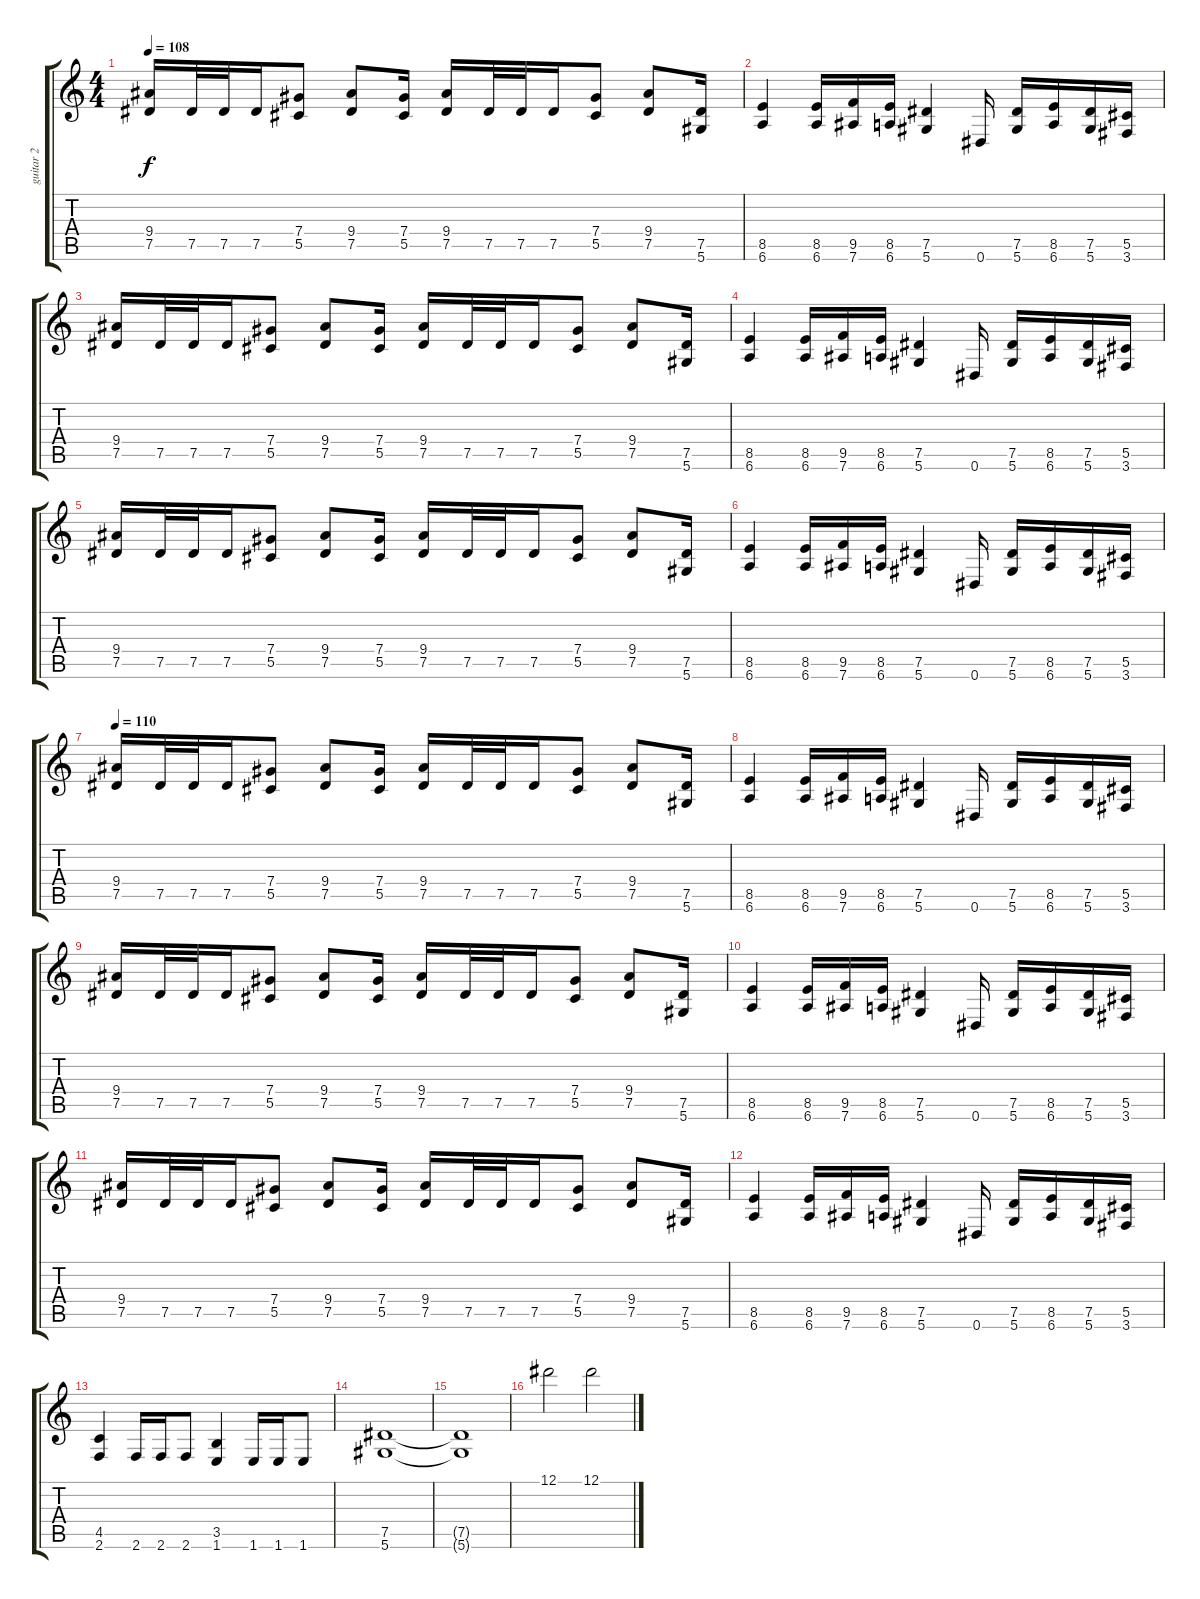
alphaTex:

\track ("guitar 2" "guitar 2") {solo instrument distortionguitar}
\staff {score tabs}
\tuning (Eb4 Bb3 Gb3 Db3 Ab2 Eb2) {hide}
\ts (4 4)
\tempo 108
\clef g2
\ks c
(9.4 7.5).16{dy f} 7.5.32 7.5.32 7.5.16 (7.4 5.5).8 (9.4 7.5).8 (7.4 5.5).16 (9.4 7.5).16 7.5.32 7.5.32 7.5.16 (7.4 5.5).8 (9.4 7.5).8 (7.5 5.6).16 |
(8.5 6.6).4 (8.5 6.6).16 (9.5 7.6).16 (8.5 6.6).16 (7.5 5.6).4 0.6.16 (7.5 5.6).16 (8.5 6.6).16 (7.5 5.6).16 (5.5 3.6).16 |
(9.4 7.5).16 7.5.32 7.5.32 7.5.16 (7.4 5.5).8 (9.4 7.5).8 (7.4 5.5).16 (9.4 7.5).16 7.5.32 7.5.32 7.5.16 (7.4 5.5).8 (9.4 7.5).8 (7.5 5.6).16 |
(8.5 6.6).4 (8.5 6.6).16 (9.5 7.6).16 (8.5 6.6).16 (7.5 5.6).4 0.6.16 (7.5 5.6).16 (8.5 6.6).16 (7.5 5.6).16 (5.5 3.6).16 |
(9.4 7.5).16 7.5.32 7.5.32 7.5.16 (7.4 5.5).8 (9.4 7.5).8 (7.4 5.5).16 (9.4 7.5).16 7.5.32 7.5.32 7.5.16 (7.4 5.5).8 (9.4 7.5).8 (7.5 5.6).16 |
(8.5 6.6).4 (8.5 6.6).16 (9.5 7.6).16 (8.5 6.6).16 (7.5 5.6).4 0.6.16 (7.5 5.6).16 (8.5 6.6).16 (7.5 5.6).16 (5.5 3.6).16 |
\tempo 110
(9.4 7.5).16 7.5.32 7.5.32 7.5.16 (7.4 5.5).8 (9.4 7.5).8 (7.4 5.5).16 (9.4 7.5).16 7.5.32 7.5.32 7.5.16 (7.4 5.5).8 (9.4 7.5).8 (7.5 5.6).16 |
(8.5 6.6).4 (8.5 6.6).16 (9.5 7.6).16 (8.5 6.6).16 (7.5 5.6).4 0.6.16 (7.5 5.6).16 (8.5 6.6).16 (7.5 5.6).16 (5.5 3.6).16 |
(9.4 7.5).16 7.5.32 7.5.32 7.5.16 (7.4 5.5).8 (9.4 7.5).8 (7.4 5.5).16 (9.4 7.5).16 7.5.32 7.5.32 7.5.16 (7.4 5.5).8 (9.4 7.5).8 (7.5 5.6).16 |
(8.5 6.6).4 (8.5 6.6).16 (9.5 7.6).16 (8.5 6.6).16 (7.5 5.6).4 0.6.16 (7.5 5.6).16 (8.5 6.6).16 (7.5 5.6).16 (5.5 3.6).16 |
(9.4 7.5).16 7.5.32 7.5.32 7.5.16 (7.4 5.5).8 (9.4 7.5).8 (7.4 5.5).16 (9.4 7.5).16 7.5.32 7.5.32 7.5.16 (7.4 5.5).8 (9.4 7.5).8 (7.5 5.6).16 |
(8.5 6.6).4 (8.5 6.6).16 (9.5 7.6).16 (8.5 6.6).16 (7.5 5.6).4 0.6.16 (7.5 5.6).16 (8.5 6.6).16 (7.5 5.6).16 (5.5 3.6).16 |
(4.5 2.6).4 2.6.16 2.6.16 2.6.8 (3.5 1.6).4 1.6.16 1.6.16 1.6.8 |
(7.5 5.6).1 |
(7.5{t} 5.6{t}).1 |
12.1.2 12.1.2
